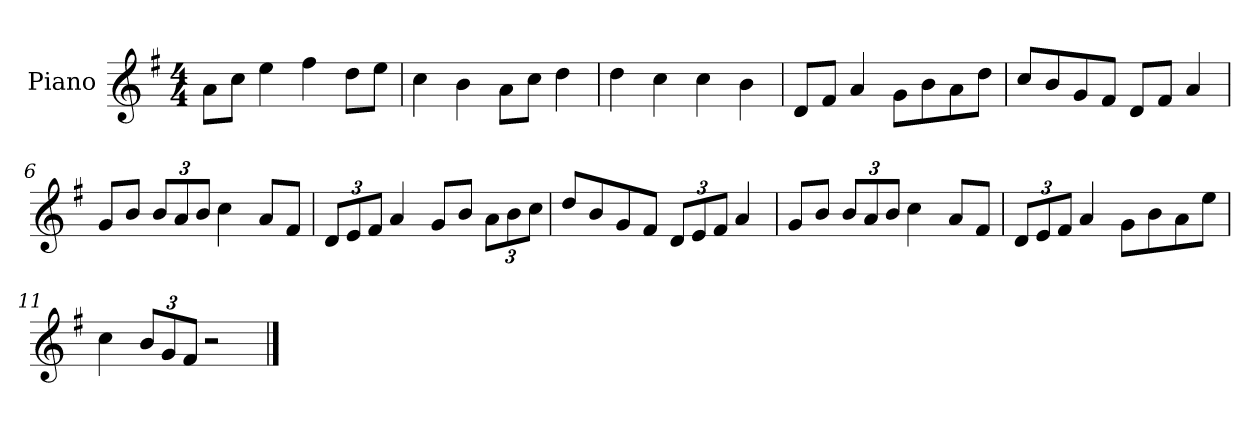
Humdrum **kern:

**kern
*part1
*staff1
*I"Piano
*I'P-no
*clefG2
*k[f#]
*M4/4
*MM90
=1
8a\L
8cc\J
4ee\
4ff#\
8dd\L
8ee\J
=2
4cc\
4b\
8a\L
8cc\J
4dd\
=3
4dd\
4cc\
4cc\
4b\
=4
8d/L
8f#/J
4a/
8g\L
8b\
8a\
8dd\J
=5
8cc/L
8b/
8g/
8f#/J
8d/L
8f#/J
4a/
=6
8g/L
8b/J
*Xbrackettup
12b/L
12a/
12b/J
4cc\
8a/L
8f#/J
!!LO:LB:g=z
=7
12d/L
12e/
12f#/J
4a/
8g/L
8b/J
12a\L
12b\
12cc\J
=8
8dd/L
8b/
8g/
8f#/J
12d/L
12e/
12f#/J
4a/
=9
8g/L
8b/J
12b/L
12a/
12b/J
4cc\
8a/L
8f#/J
=10
12d/L
12e/
12f#/J
4a/
8g\L
8b\
8a\
8ee\J
=11
4cc\
12b/L
12g/
12f#/J
2r
==
*-
